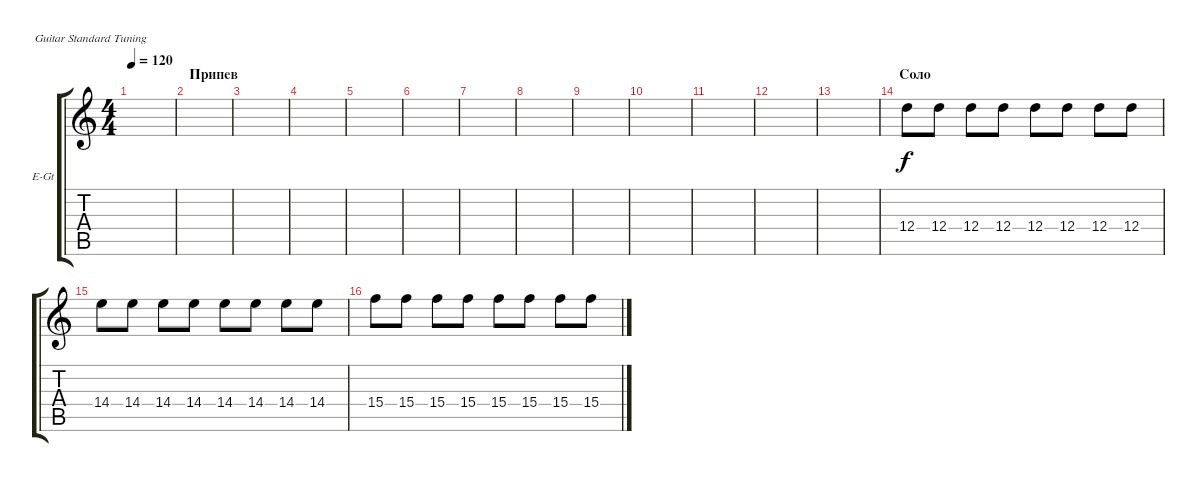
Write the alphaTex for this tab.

\defaultSystemsLayout 4
\bracketExtendMode groupsimilarinstruments
\firstSystemTrackNameOrientation horizontal
\otherSystemsTrackNameOrientation horizontal
\track ("Electric Guitar 3 solo" "E-Gt") {instrument overdrivenguitar}
\staff {score tabs}
\tuning (E4 B3 G3 D3 A2 E2)
\ts (4 4)
\tempo 120
\clef g2
\scale
0.333333
\ks c
|
\section ("" "Припев")
\scale
0.333333 |
\scale
0.333333 |
\scale
0.333333 |
\scale
0.333333 |
\scale
0.333333 |
\scale
0.333333 |
\scale
0.333333 |
\scale
0.333333 |
\scale
0.333333 |
\scale
0.333333 |
\scale
0.333333 |
|
\section ("" "Соло")
12.4.8 12.4.8 12.4.8 12.4.8 12.4.8 12.4.8 12.4.8 12.4.8 |
14.4.8 14.4.8 14.4.8 14.4.8 14.4.8 14.4.8 14.4.8 14.4.8 |
15.4.8 15.4.8 15.4.8 15.4.8 15.4.8 15.4.8 15.4.8 15.4.8
